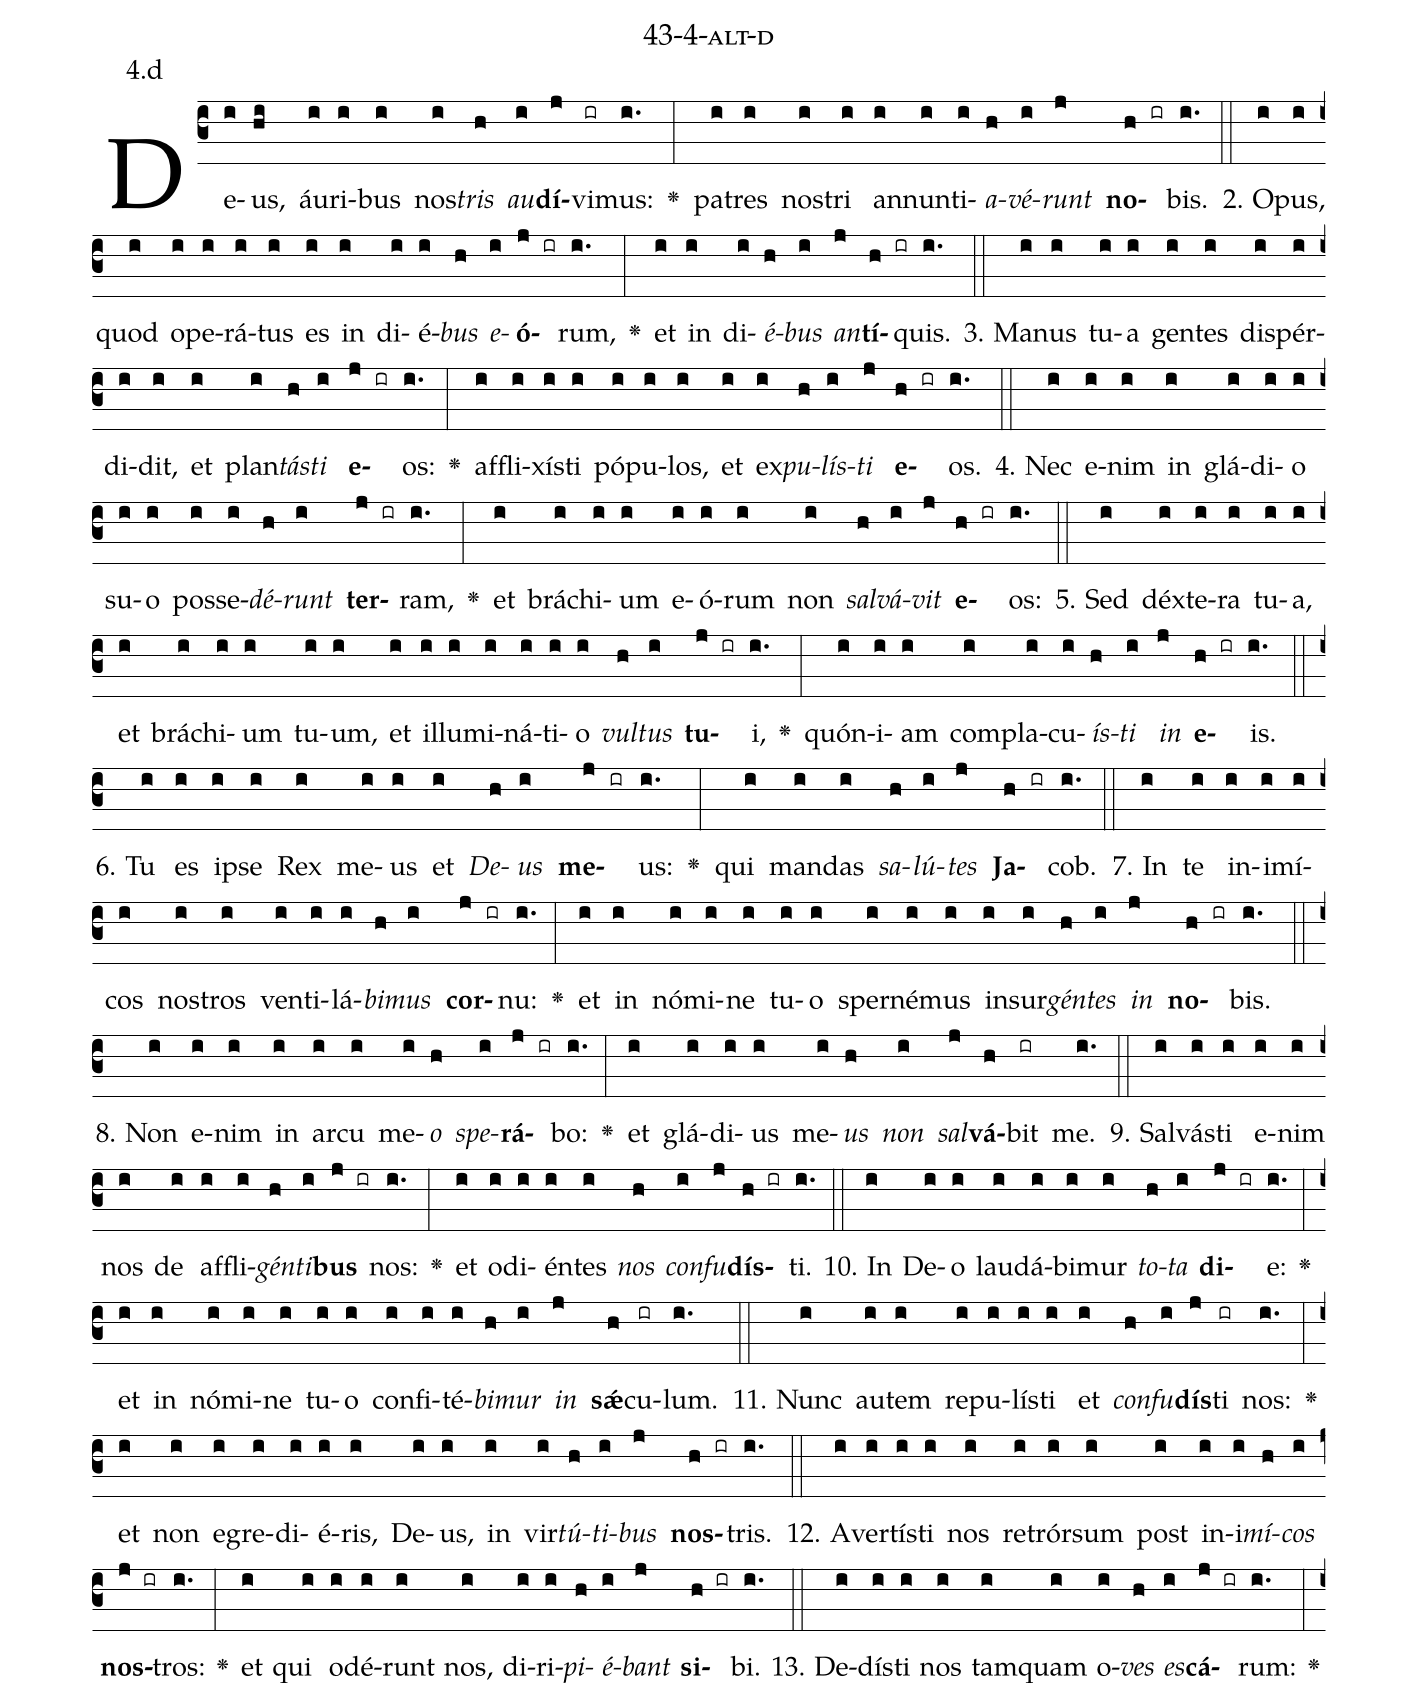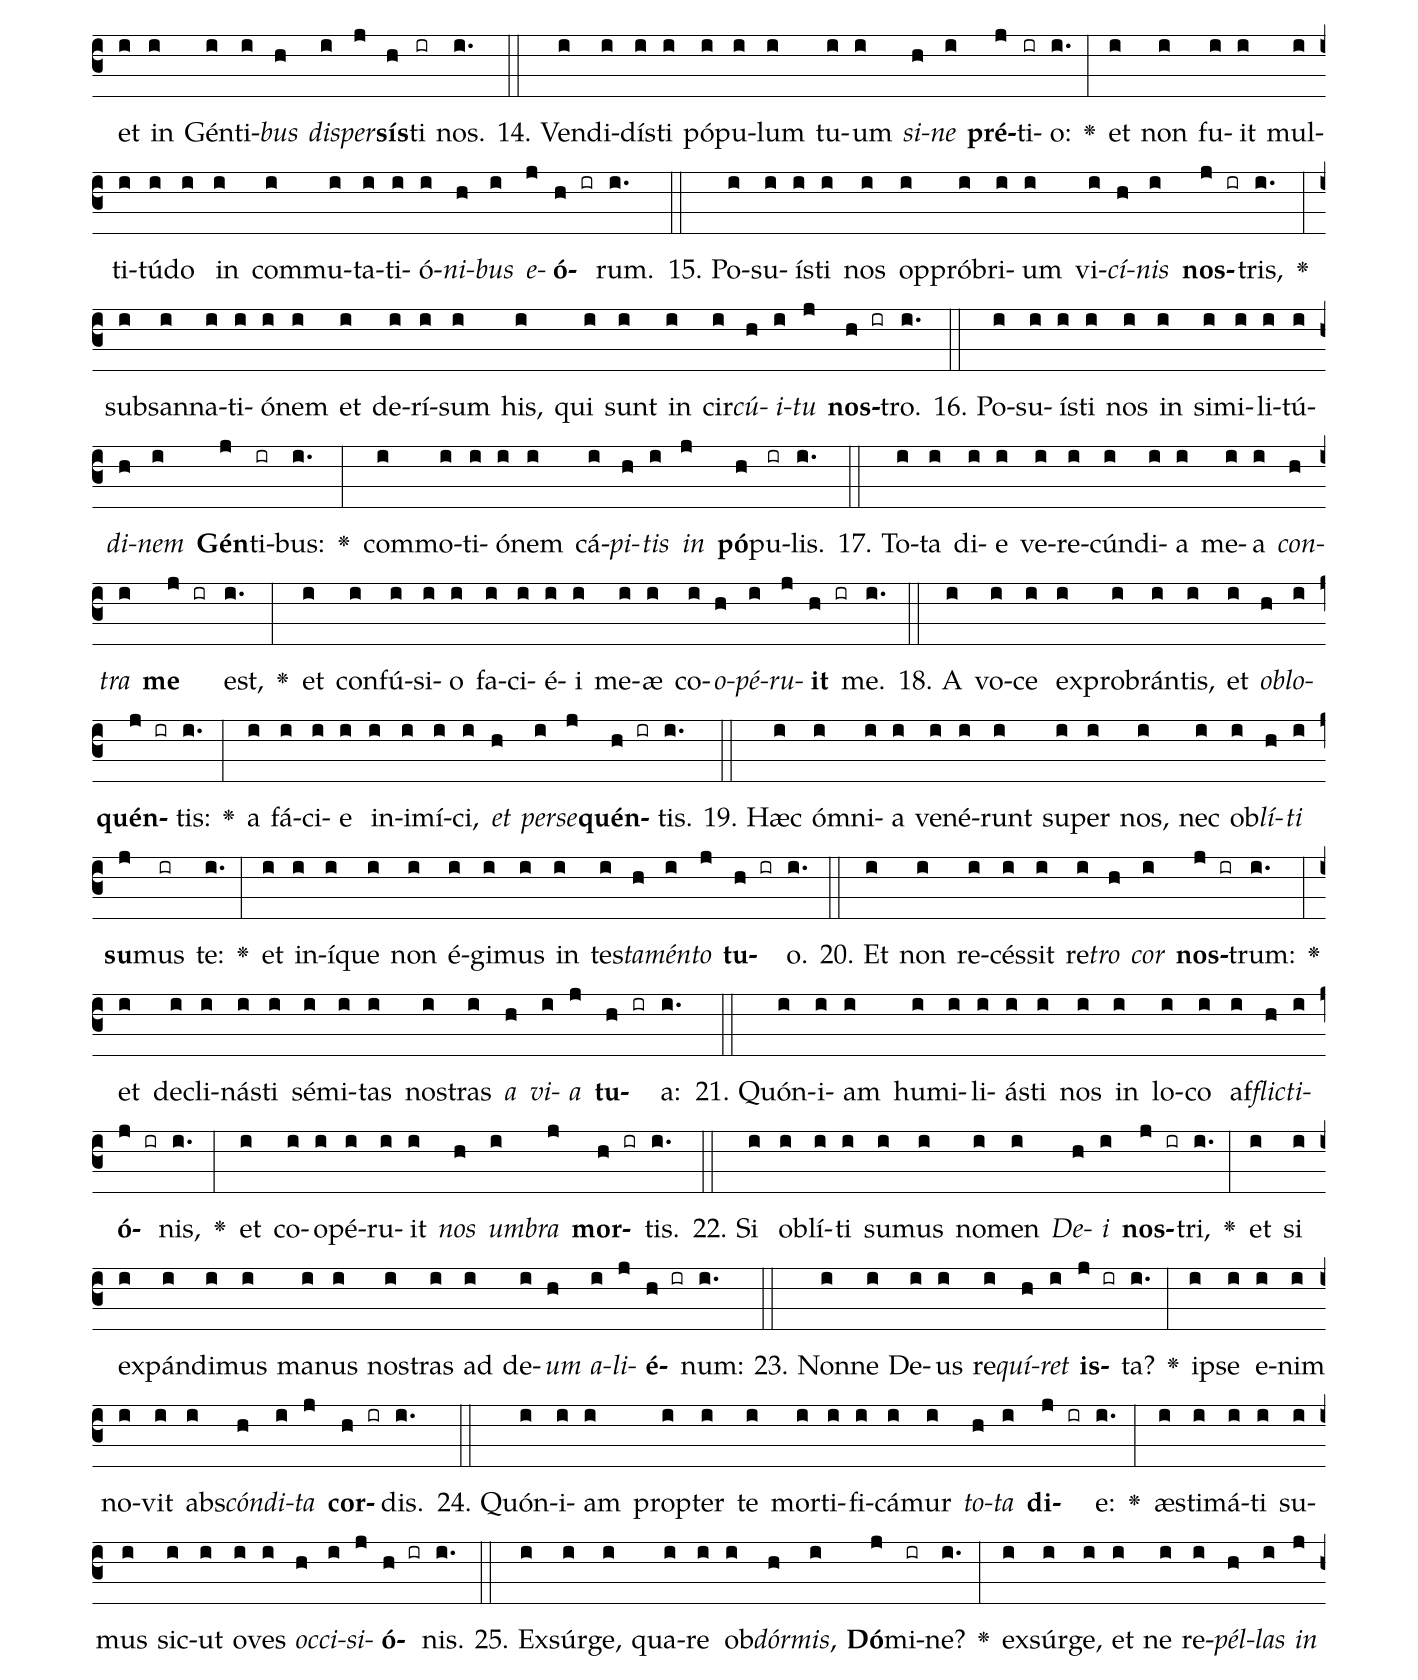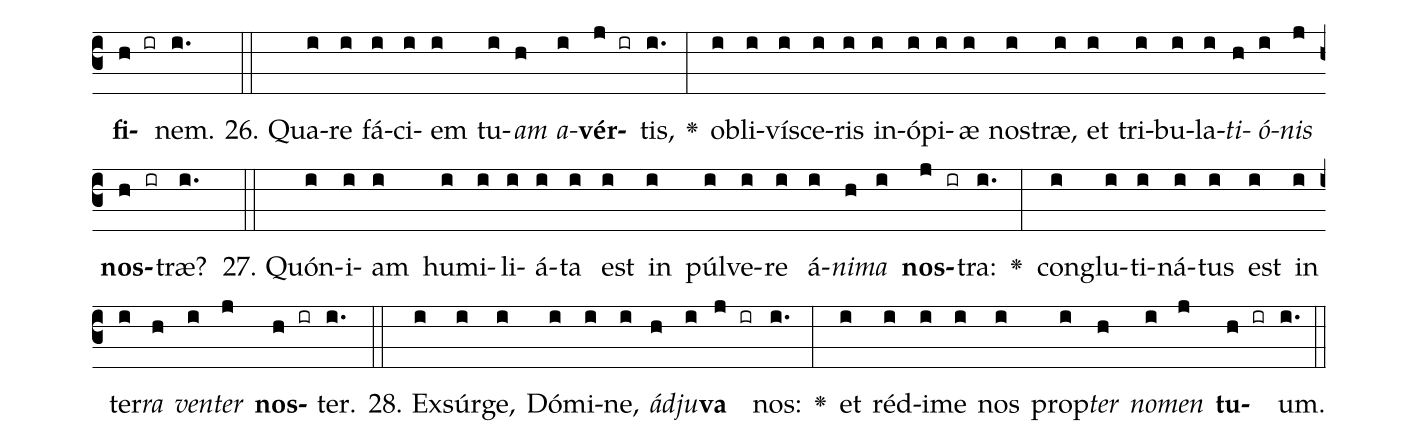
name: 43-4-alt-d;
annotation: 4.d;
%%
(c3)De(i)us,(hi) áu(i)ri(i)bus(i) nos(i)<i>tris</i>(h) <i>au</i>(i)<b>dí</b>(j)vi(ir)mus:(i.) <v>\greheightstar</v>(:) pa(i)tres(i) nos(i)tri(i) an(i)nun(i)ti(i)<i>a</i>(h)<i>vé</i>(i)<i>runt</i>(j) <b>no</b>(h ir)bis.(i.) (::)
2. O(i)pus,(i) quod(i) o(i)pe(i)rá(i)tus(i) es(i) in(i) di(i)é(i)<i>bus</i>(h) <i>e</i>(i)<b>ó</b>(j ir)rum,(i.) <v>\greheightstar</v>(:) et(i) in(i) di(i)<i>é</i>(h)<i>bus</i>(i) <i>an</i>(j)<b>tí</b>(h ir)quis.(i.) (::)
3. Ma(i)nus(i) tu(i)a(i) gen(i)tes(i) dis(i)pér(i)di(i)dit,(i) et(i) plan(i)<i>tás</i>(h)<i>ti</i>(i) <b>e</b>(j ir)os:(i.) <v>\greheightstar</v>(:) af(i)fli(i)xís(i)ti(i) pó(i)pu(i)los,(i) et(i) ex(i)<i>pu</i>(h)<i>lís</i>(i)<i>ti</i>(j) <b>e</b>(h ir)os.(i.) (::)
4. Nec(i) e(i)nim(i) in(i) glá(i)di(i)o(i) su(i)o(i) pos(i)se(i)<i>dé</i>(h)<i>runt</i>(i) <b>ter</b>(j ir)ram,(i.) <v>\greheightstar</v>(:) et(i) brá(i)chi(i)um(i) e(i)ó(i)rum(i) non(i) <i>sal</i>(h)<i>vá</i>(i)<i>vit</i>(j) <b>e</b>(h ir)os:(i.) (::)
5. Sed(i) déx(i)te(i)ra(i) tu(i)a,(i) et(i) brá(i)chi(i)um(i) tu(i)um,(i) et(i) il(i)lu(i)mi(i)ná(i)ti(i)o(i) <i>vul</i>(h)<i>tus</i>(i) <b>tu</b>(j ir)i,(i.) <v>\greheightstar</v>(:) quón(i)i(i)am(i) com(i)pla(i)cu(i)<i>ís</i>(h)<i>ti</i>(i) <i>in</i>(j) <b>e</b>(h ir)is.(i.) (::)
6. Tu(i) es(i) ip(i)se(i) Rex(i) me(i)us(i) et(i) <i>De</i>(h)<i>us</i>(i) <b>me</b>(j ir)us:(i.) <v>\greheightstar</v>(:) qui(i) man(i)das(i) <i>sa</i>(h)<i>lú</i>(i)<i>tes</i>(j) <b>Ja</b>(h ir)cob.(i.) (::)
7. In(i) te(i) in(i)i(i)mí(i)cos(i) nos(i)tros(i) ven(i)ti(i)lá(i)<i>bi</i>(h)<i>mus</i>(i) <b>cor</b>(j ir)nu:(i.) <v>\greheightstar</v>(:) et(i) in(i) nó(i)mi(i)ne(i) tu(i)o(i) sper(i)né(i)mus(i) in(i)sur(i)<i>gén</i>(h)<i>tes</i>(i) <i>in</i>(j) <b>no</b>(h ir)bis.(i.) (::)
8. Non(i) e(i)nim(i) in(i) ar(i)cu(i) me(i)<i>o</i>(h) <i>spe</i>(i)<b>rá</b>(j ir)bo:(i.) <v>\greheightstar</v>(:) et(i) glá(i)di(i)us(i) me(i)<i>us</i>(h) <i>non</i>(i) <i>sal</i>(j)<b>vá</b>(h)bit(ir) me.(i.) (::)
9. Sal(i)vás(i)ti(i) e(i)nim(i) nos(i) de(i) af(i)fli(i)<i>gén</i>(h)<i>ti</i>(i)<b>bus</b>(j ir) nos:(i.) <v>\greheightstar</v>(:) et(i) o(i)di(i)én(i)tes(i) <i>nos</i>(h) <i>con</i>(i)<i>fu</i>(j)<b>dís</b>(h ir)ti.(i.) (::)
10. In(i) De(i)o(i) lau(i)dá(i)bi(i)mur(i) <i>to</i>(h)<i>ta</i>(i) <b>di</b>(j ir)e:(i.) <v>\greheightstar</v>(:) et(i) in(i) nó(i)mi(i)ne(i) tu(i)o(i) con(i)fi(i)té(i)<i>bi</i>(h)<i>mur</i>(i) <i>in</i>(j) <b>sǽ</b>(h)cu(ir)lum.(i.) (::)
11. Nunc(i) au(i)tem(i) re(i)pu(i)lís(i)ti(i) et(i) <i>con</i>(h)<i>fu</i>(i)<b>dís</b>(j)ti(ir) nos:(i.) <v>\greheightstar</v>(:) et(i) non(i) e(i)gre(i)di(i)é(i)ris,(i) De(i)us,(i) in(i) vir(i)<i>tú</i>(h)<i>ti</i>(i)<i>bus</i>(j) <b>nos</b>(h ir)tris.(i.) (::)
12. A(i)ver(i)tís(i)ti(i) nos(i) re(i)trór(i)sum(i) post(i) in(i)i(i)<i>mí</i>(h)<i>cos</i>(i) <b>nos</b>(j ir)tros:(i.) <v>\greheightstar</v>(:) et(i) qui(i) o(i)dé(i)runt(i) nos,(i) di(i)ri(i)<i>pi</i>(h)<i>é</i>(i)<i>bant</i>(j) <b>si</b>(h ir)bi.(i.) (::)
13. De(i)dís(i)ti(i) nos(i) tam(i)quam(i) o(i)<i>ves</i>(h) <i>es</i>(i)<b>cá</b>(j ir)rum:(i.) <v>\greheightstar</v>(:) et(i) in(i) Gén(i)ti(i)<i>bus</i>(h) <i>di</i>(i)<i>sper</i>(j)<b>sís</b>(h)ti(ir) nos.(i.) (::)
14. Ven(i)di(i)dís(i)ti(i) pó(i)pu(i)lum(i) tu(i)um(i) <i>si</i>(h)<i>ne</i>(i) <b>pré</b>(j)ti(ir)o:(i.) <v>\greheightstar</v>(:) et(i) non(i) fu(i)it(i) mul(i)ti(i)tú(i)do(i) in(i) com(i)mu(i)ta(i)ti(i)ó(i)<i>ni</i>(h)<i>bus</i>(i) <i>e</i>(j)<b>ó</b>(h ir)rum.(i.) (::)
15. Po(i)su(i)ís(i)ti(i) nos(i) op(i)pró(i)bri(i)um(i) vi(i)<i>cí</i>(h)<i>nis</i>(i) <b>nos</b>(j ir)tris,(i.) <v>\greheightstar</v>(:) sub(i)san(i)na(i)ti(i)ó(i)nem(i) et(i) de(i)rí(i)sum(i) his,(i) qui(i) sunt(i) in(i) cir(i)<i>cú</i>(h)<i>i</i>(i)<i>tu</i>(j) <b>nos</b>(h ir)tro.(i.) (::)
16. Po(i)su(i)ís(i)ti(i) nos(i) in(i) si(i)mi(i)li(i)tú(i)<i>di</i>(h)<i>nem</i>(i) <b>Gén</b>(j)ti(ir)bus:(i.) <v>\greheightstar</v>(:) com(i)mo(i)ti(i)ó(i)nem(i) cá(i)<i>pi</i>(h)<i>tis</i>(i) <i>in</i>(j) <b>pó</b>(h)pu(ir)lis.(i.) (::)
17. To(i)ta(i) di(i)e(i) ve(i)re(i)cún(i)di(i)a(i) me(i)a(i) <i>con</i>(h)<i>tra</i>(i) <b>me</b>(j ir) est,(i.) <v>\greheightstar</v>(:) et(i) con(i)fú(i)si(i)o(i) fa(i)ci(i)é(i)i(i) me(i)æ(i) co(i)<i>o</i>(h)<i>pé</i>(i)<i>ru</i>(j)<b>it</b>(h ir) me.(i.) (::)
18. A(i) vo(i)ce(i) ex(i)pro(i)brán(i)tis,(i) et(i) <i>ob</i>(h)<i>lo</i>(i)<b>quén</b>(j ir)tis:(i.) <v>\greheightstar</v>(:) a(i) fá(i)ci(i)e(i) in(i)i(i)mí(i)ci,(i) <i>et</i>(h) <i>per</i>(i)<i>se</i>(j)<b>quén</b>(h ir)tis.(i.) (::)
19. Hæc(i) óm(i)ni(i)a(i) ve(i)né(i)runt(i) su(i)per(i) nos,(i) nec(i) ob(i)<i>lí</i>(h)<i>ti</i>(i) <b>su</b>(j)mus(ir) te:(i.) <v>\greheightstar</v>(:) et(i) in(i)í(i)que(i) non(i) é(i)gi(i)mus(i) in(i) tes(i)<i>ta</i>(h)<i>mén</i>(i)<i>to</i>(j) <b>tu</b>(h ir)o.(i.) (::)
20. Et(i) non(i) re(i)cés(i)sit(i) re(i)<i>tro</i>(h) <i>cor</i>(i) <b>nos</b>(j ir)trum:(i.) <v>\greheightstar</v>(:) et(i) de(i)cli(i)nás(i)ti(i) sé(i)mi(i)tas(i) nos(i)tras(i) <i>a</i>(h) <i>vi</i>(i)<i>a</i>(j) <b>tu</b>(h ir)a:(i.) (::)
21. Quón(i)i(i)am(i) hu(i)mi(i)li(i)ás(i)ti(i) nos(i) in(i) lo(i)co(i) af(i)<i>flic</i>(h)<i>ti</i>(i)<b>ó</b>(j ir)nis,(i.) <v>\greheightstar</v>(:) et(i) co(i)o(i)pé(i)ru(i)it(i) <i>nos</i>(h) <i>um</i>(i)<i>bra</i>(j) <b>mor</b>(h ir)tis.(i.) (::)
22. Si(i) ob(i)lí(i)ti(i) su(i)mus(i) no(i)men(i) <i>De</i>(h)<i>i</i>(i) <b>nos</b>(j ir)tri,(i.) <v>\greheightstar</v>(:) et(i) si(i) ex(i)pán(i)di(i)mus(i) ma(i)nus(i) nos(i)tras(i) ad(i) de(i)<i>um</i>(h) <i>a</i>(i)<i>li</i>(j)<b>é</b>(h ir)num:(i.) (::)
23. Non(i)ne(i) De(i)us(i) re(i)<i>quí</i>(h)<i>ret</i>(i) <b>is</b>(j ir)ta?(i.) <v>\greheightstar</v>(:) ip(i)se(i) e(i)nim(i) no(i)vit(i) abs(i)<i>cón</i>(h)<i>di</i>(i)<i>ta</i>(j) <b>cor</b>(h ir)dis.(i.) (::)
24. Quón(i)i(i)am(i) prop(i)ter(i) te(i) mor(i)ti(i)fi(i)cá(i)mur(i) <i>to</i>(h)<i>ta</i>(i) <b>di</b>(j ir)e:(i.) <v>\greheightstar</v>(:) æs(i)ti(i)má(i)ti(i) su(i)mus(i) sic(i)ut(i) o(i)ves(i) <i>oc</i>(h)<i>ci</i>(i)<i>si</i>(j)<b>ó</b>(h ir)nis.(i.) (::)
25. Ex(i)súr(i)ge,(i) qua(i)re(i) ob(i)<i>dór</i>(h)<i>mis</i>,(i) <b>Dó</b>(j)mi(ir)ne?(i.) <v>\greheightstar</v>(:) ex(i)súr(i)ge,(i) et(i) ne(i) re(i)<i>pél</i>(h)<i>las</i>(i) <i>in</i>(j) <b>fi</b>(h ir)nem.(i.) (::)
26. Qua(i)re(i) fá(i)ci(i)em(i) tu(i)<i>am</i>(h) <i>a</i>(i)<b>vér</b>(j ir)tis,(i.) <v>\greheightstar</v>(:) ob(i)li(i)ví(i)sce(i)ris(i) in(i)ó(i)pi(i)æ(i) nos(i)træ,(i) et(i) tri(i)bu(i)la(i)<i>ti</i>(h)<i>ó</i>(i)<i>nis</i>(j) <b>nos</b>(h ir)træ?(i.) (::)
27. Quón(i)i(i)am(i) hu(i)mi(i)li(i)á(i)ta(i) est(i) in(i) púl(i)ve(i)re(i) á(i)<i>ni</i>(h)<i>ma</i>(i) <b>nos</b>(j ir)tra:(i.) <v>\greheightstar</v>(:) con(i)glu(i)ti(i)ná(i)tus(i) est(i) in(i) ter(i)<i>ra</i>(h) <i>ven</i>(i)<i>ter</i>(j) <b>nos</b>(h ir)ter.(i.) (::)
28. Ex(i)súr(i)ge,(i) Dó(i)mi(i)ne,(i) <i>ád</i>(h)<i>ju</i>(i)<b>va</b>(j ir) nos:(i.) <v>\greheightstar</v>(:) et(i) réd(i)i(i)me(i) nos(i) prop(i)<i>ter</i>(h) <i>no</i>(i)<i>men</i>(j) <b>tu</b>(h ir)um.(i.) (::)
